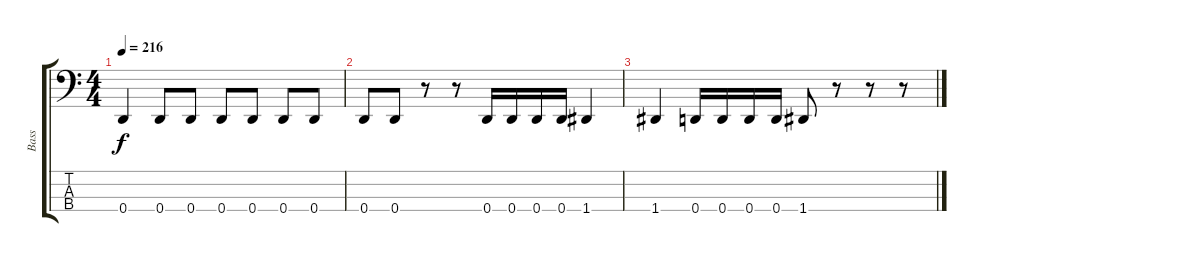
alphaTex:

\track ("Bass" "Bass") {instrument electricbasspick}
\staff {score tabs}
\tuning (F2 C2 G1 D1) {hide}
\ts (4 4)
\tempo 216
\clef f4
\ks c
0.4.4{dy f} 0.4.8 0.4.8 0.4.8 0.4.8 0.4.8 0.4.8 |
0.4.8 0.4.8 r.8 r.8 0.4.16 0.4.16 0.4.16 0.4.16 1.4.4 |
1.4.4 0.4.16 0.4.16 0.4.16 0.4.16 1.4.8 r.8 r.8 r.8
